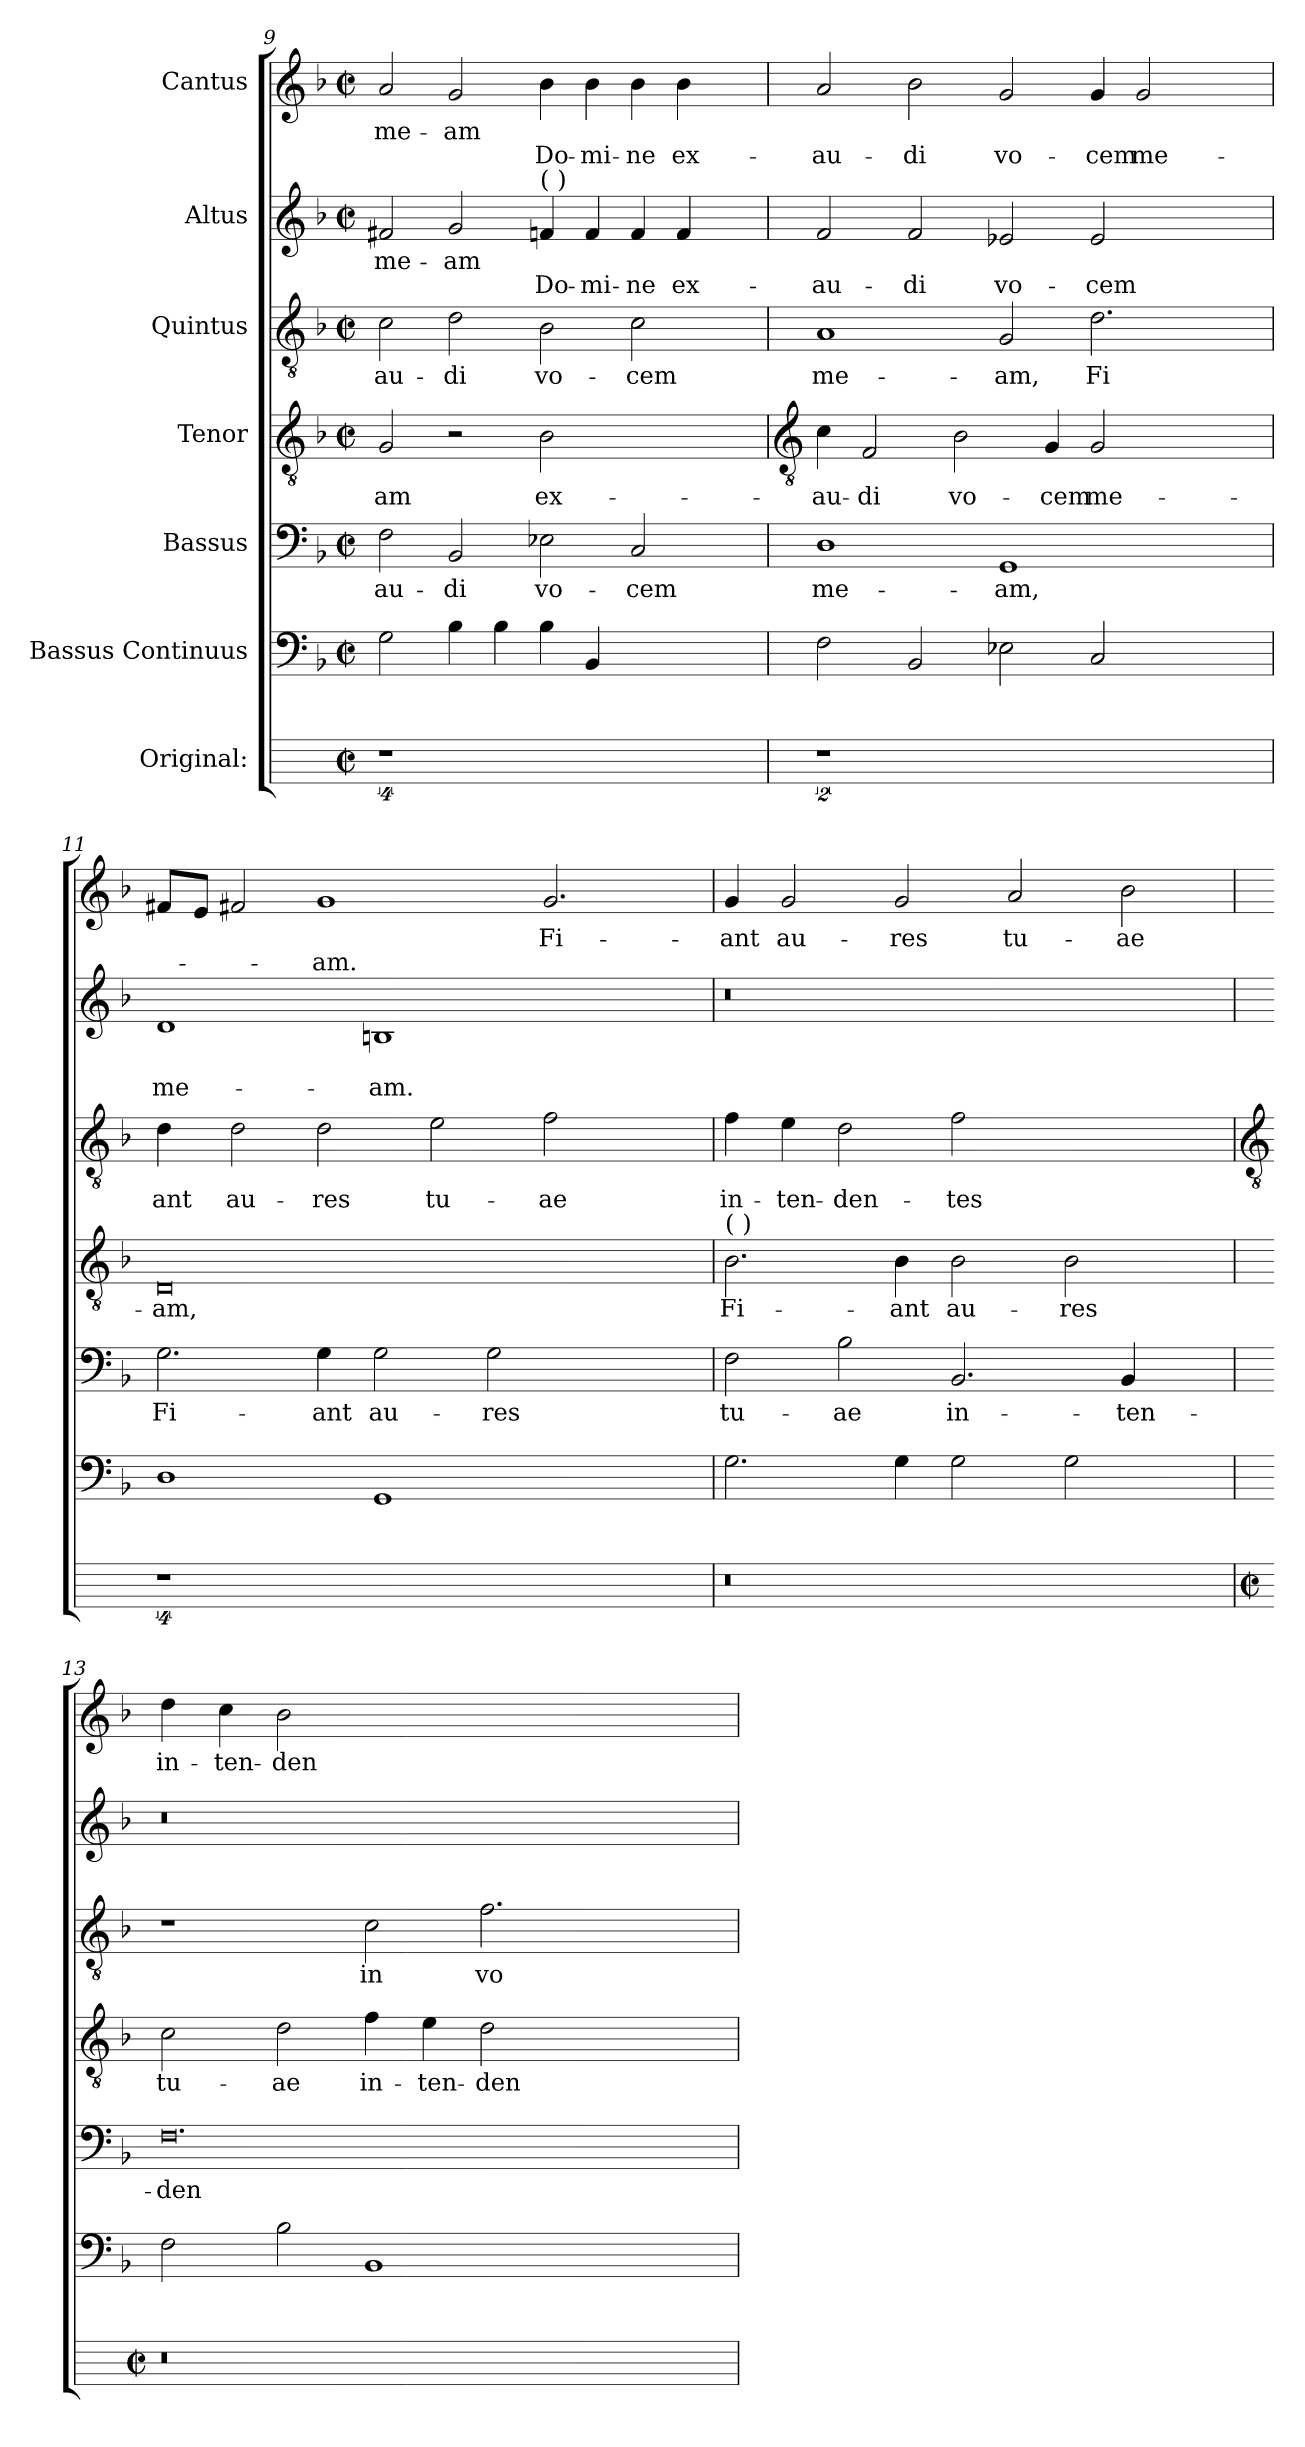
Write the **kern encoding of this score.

**kern	**kern	**kern	**text	**kern	**text	**kern	**text	**kern	**text	**text	**kern	**text	**text
*part7	*part6	*part5	*part5	*part4	*part4	*part3	*part3	*part2	*part2	*part2	*part1	*part1	*part1
*staff7	*staff6	*staff5	*staff5	*staff4	*staff4	*staff3	*staff3	*staff2	*staff2	*staff2	*staff1	*staff1	*staff1
*I"Original:	*I"Bassus Continuus	*I"Bassus	*	*I"Tenor	*	*I"Quintus	*	*I"Altus	*	*	*I"Cantus	*	*
!!LO:LB:g=z
*	*clefF4	*clefF4	*	*clefGv2	*	*clefGv2	*	*clefG2	*	*	*clefG2	*	*
*	*k[b-]	*k[b-]	*	*k[b-]	*	*k[b-]	*	*k[b-]	*	*	*k[b-]	*	*
*	*F:	*F:	*	*F:	*	*F:	*	*F:	*	*	*F:	*	*
*M4/2	*M4/2	*M4/2	*	*M4/2	*	*M4/2	*	*M4/2	*	*	*M4/2	*	*
*met(c|)	*met(c|)	*met(c|)	*	*met(c|)	*	*met(c|)	*	*met(c|)	*	*	*met(c|)	*	*
=9A	=9A	=9A	=9A	=9A	=9A	=9A	=9A	=9A	=9A	=9A	=9A	=9A	=9A
!	!	!	!LO:LY:b	!	!LO:LY:b	!	!LO:LY:b	!	!LO:LY:b	!	!	!LO:LY:b	!
*	*	*	*	*	*	*^	*	*	*	*	*	*	*
4%9r	2G	2F	-au-	2G	-am	2c	1ryy	-au-	2f#X	me-	.	2a	me-	.
!	!	!	!LO:LY:b	!	!	!	!	!LO:LY:b	!	!LO:LY:b	!	!	!LO:LY:b	!
.	4B-	2BB-	-di	2r	.	2d	.	-di	2g	-am	.	2g	-am	.
.	4B-	.	.	.	.	.	.	.	.	.	.	.	.	.
!	!	!	!	!	!	!	!	!	!LO:TX:a:t=(  )	!	!	!	!	!
!	!	!	!LO:LY:b	!	!LO:LY:b	!	!	!LO:LY:b	!	!	!LO:LY:b	!	!	!LO:LY:b
.	4B-	2E-X	vo-	2B-	ex-	2B-	2ryy	vo-	4f	.	Do-	4b-	.	Do-
!	!	!	!	!	!	!	!	!	!	!	!LO:LY:b	!	!	!LO:LY:b
.	4BB-	.	.	.	.	.	.	.	4f	.	-mi-	4b-	.	-mi-
!	!	!	!LO:LY:b	!	!	!	!	!LO:LY:b	!	!	!LO:LY:b	!	!	!LO:LY:b
.	2.ryy	2C	-cem	2.ryy	.	2c	4ryy	-cem	4f	.	-ne	4b-	.	-ne
!	!	!	!	!	!	!	!	!	!	!	!LO:LY:b	!	!	!LO:LY:b
.	.	.	.	.	.	.	4ryy	.	4f	.	ex-	4b-	.	ex-
.	.	4ryy	.	.	.	4ryy	4ryy	.	4ryy	.	.	4ryy	.	.
!!LO:LB:g=z
=10	=10	=10	=10	=10	=10	=10	=10	=10	=10	=10	=10	=10	=10	=10
*	*	*	*	*clefGv2	*	*	*	*	*	*	*	*	*	*
!	!	!	!LO:LY:b	!	!LO:LY:b	!	!	!LO:LY:b	!	!	!LO:LY:b	!	!	!LO:LY:b
2%5r	2F	1D	me-	4c	-au-	1A	1ryy	me-	2f	.	-au-	2a	.	-au-
!	!	!	!	!	!LO:LY:b	!	!	!	!	!	!	!	!	!
.	.	.	.	2F	-di	.	.	.	.	.	.	.	.	.
!	!	!	!	!	!	!	!	!	!	!	!LO:LY:b	!	!	!LO:LY:b
.	2BB-	.	.	.	.	.	.	.	2f	.	-di	2b-	.	-di
!	!	!	!	!	!LO:LY:b	!	!	!	!	!	!	!	!	!
.	.	.	.	2B-	vo-	.	.	.	.	.	.	.	.	.
!	!	!	!LO:LY:b	!	!	!	!	!LO:LY:b	!	!	!LO:LY:b	!	!	!LO:LY:b
.	2E-X	1GG	-am,	.	.	2G	2ryy	-am,	2e-X	.	vo-	2g	.	vo-
!	!	!	!	!	!LO:LY:b	!	!	!	!	!	!	!	!	!
.	.	.	.	4G	-cem	.	.	.	.	.	.	.	.	.
!	!	!	!	!	!LO:LY:b	!	!	!LO:LY:b	!	!	!LO:LY:b	!	!	!LO:LY:b
.	2C	.	.	2G	me-	2.d	2ryy	Fi	2e-	.	-cem	4g	.	-cem
!	!	!	!	!	!	!	!	!	!	!	!	!	!	!LO:LY:b
.	.	.	.	.	.	.	.	.	.	.	.	2g	.	me-
.	2ryy	2ryy	.	2ryy	.	.	4ryy	.	2ryy	.	.	.	.	.
.	.	.	.	.	.	4ryy	4ryy	.	.	.	.	4ryy	.	.
=11	=11	=11	=11	=11	=11	=11	=11	=11	=11	=11	=11	=11	=11	=11
!	!	!	!LO:LY:b	!	!LO:LY:b	!	!	!LO:LY:b	!	!	!LO:LY:b	!	!	!
4%9r	1D	2.G	Fi-	0D	-am,	4d	4ryy	ant	1d	.	me-	8f#XL	.	.
.	.	.	.	.	.	.	.	.	.	.	.	8eJ	.	.
!	!	!	!	!	!	!	!	!LO:LY:b	!	!	!	!	!	!
.	.	.	.	.	.	2d	1ryy	au-	.	.	.	2f#X	.	.
!	!	!	!LO:LY:b	!	!	!	!	!LO:LY:b	!	!	!	!	!	!LO:LY:b
.	.	4G	-ant	.	.	2d	.	-res	.	.	.	1g	.	-am.
!	!	!	!LO:LY:b	!	!	!	!	!	!	!	!LO:LY:b	!	!	!
.	1GG	2G	au-	.	.	.	.	.	1Bn	.	-am.	.	.	.
!	!	!	!	!	!	!	!	!LO:LY:b	!	!	!	!	!	!
.	.	.	.	.	.	2e	1ryy	tu-	.	.	.	.	.	.
!	!	!	!LO:LY:b	!	!	!	!	!	!	!	!	!	!	!
.	.	2G	-res	.	.	.	.	.	.	.	.	.	.	.
!	!	!	!	!	!	!	!	!LO:LY:b	!	!	!	!	!LO:LY:b	!
.	.	.	.	.	.	2f	.	-ae	.	.	.	2.g	Fi-	.
.	2ryy	2ryy	.	2ryy	.	.	.	.	2ryy	.	.	.	.	.
4ryy	.	.	.	.	.	4ryy	4ryy	.	.	.	.	.	.	.
=12	=12	=12	=12	=12	=12	=12	=12	=12	=12	=12	=12	=12	=12	=12
!	!	!	!	!LO:TX:a:t=(  )	!	!	!	!	!	!	!	!	!	!
!	!	!	!LO:LY:b	!	!LO:LY:b	!	!	!LO:LY:b	!	!	!	!	!LO:LY:b	!
0r	2.G	2F	tu-	2.B-	Fi-	4f	2.ryy	in-	0r	.	.	4g	-ant	.
!	!	!	!	!	!	!	!	!LO:LY:b	!	!	!	!	!LO:LY:b	!
.	.	.	.	.	.	4e	.	-ten-	.	.	.	2g	au-	.
!	!	!	!LO:LY:b	!	!	!	!	!LO:LY:b	!	!	!	!	!	!
.	.	2B-	-ae	.	.	2d	.	-den-	.	.	.	.	.	.
!	!	!	!	!	!LO:LY:b	!	!	!	!	!	!	!	!LO:LY:b	!
.	4G	.	.	4B-	-ant	.	1.ryy	.	.	.	.	2g	-res	.
!	!	!	!LO:LY:b	!	!LO:LY:b	!	!	!LO:LY:b	!	!	!	!	!	!
.	2G	2.BB-	in-	2B-	au-	2f	.	-tes	.	.	.	.	.	.
!	!	!	!	!	!	!	!	!	!	!	!	!	!LO:LY:b	!
.	.	.	.	.	.	.	.	.	.	.	.	2a	tu-	.
!	!	!	!	!	!LO:LY:b	!	!	!	!	!	!	!	!	!
.	2G	.	.	2B-	-res	2.ryy	.	.	.	.	.	.	.	.
!	!	!	!LO:LY:b	!	!	!	!	!	!	!	!	!	!LO:LY:b	!
.	.	4BB-	-ten-	.	.	.	.	.	.	.	.	2b-	-ae	.
4ryy	4ryy	4ryy	.	4ryy	.	.	.	.	4ryy	.	.	.	.	.
*	*	*	*	*	*	*v	*v	*	*	*	*	*	*	*
!!LO:LB:g=z
=13	=13	=13	=13	=13	=13	=13	=13	=13	=13	=13	=13	=13	=13
*	*	*	*	*	*	*clefGv2	*	*	*	*	*	*	*
*M4/2	*	*	*	*	*	*	*	*	*	*	*	*	*
*met(c|)	*	*	*	*	*	*	*	*	*	*	*	*	*
!	!	!	!LO:LY:b	!	!LO:LY:b	!	!	!	!	!	!	!LO:LY:b	!
0r	2F	0.F	-den-	2c	tu-	1r	.	0r	.	.	4dd	in-	.
!	!	!	!	!	!	!	!	!	!	!	!	!LO:LY:b	!
.	.	.	.	.	.	.	.	.	.	.	4cc	-ten-	.
!	!	!	!	!	!LO:LY:b	!	!	!	!	!	!	!LO:LY:b	!
.	2B-	.	.	2d	-ae	.	.	.	.	.	2b-	-den-	.
!	!	!	!	!	!LO:LY:b	!	!LO:LY:b	!	!	!	!	!	!
.	1BB-	.	.	4f	in-	2c	in	.	.	.	0ryy	.	.
!	!	!	!	!	!LO:LY:b	!	!	!	!	!	!	!	!
.	.	.	.	4e	-ten-	.	.	.	.	.	.	.	.
!	!	!	!	!	!LO:LY:b	!	!LO:LY:b	!	!	!	!	!	!
.	.	.	.	2d	-den-	2.f	vo	.	.	.	.	.	.
1ryy	1ryy	.	.	1ryy	.	.	.	1ryy	.	.	.	.	.
.	.	.	.	.	.	2.ryy	.	.	.	.	.	.	.
=	=	=	=	=	=	=	=	=	=	=	=	=	=
*-	*-	*-	*-	*-	*-	*-	*-	*-	*-	*-	*-	*-	*-
